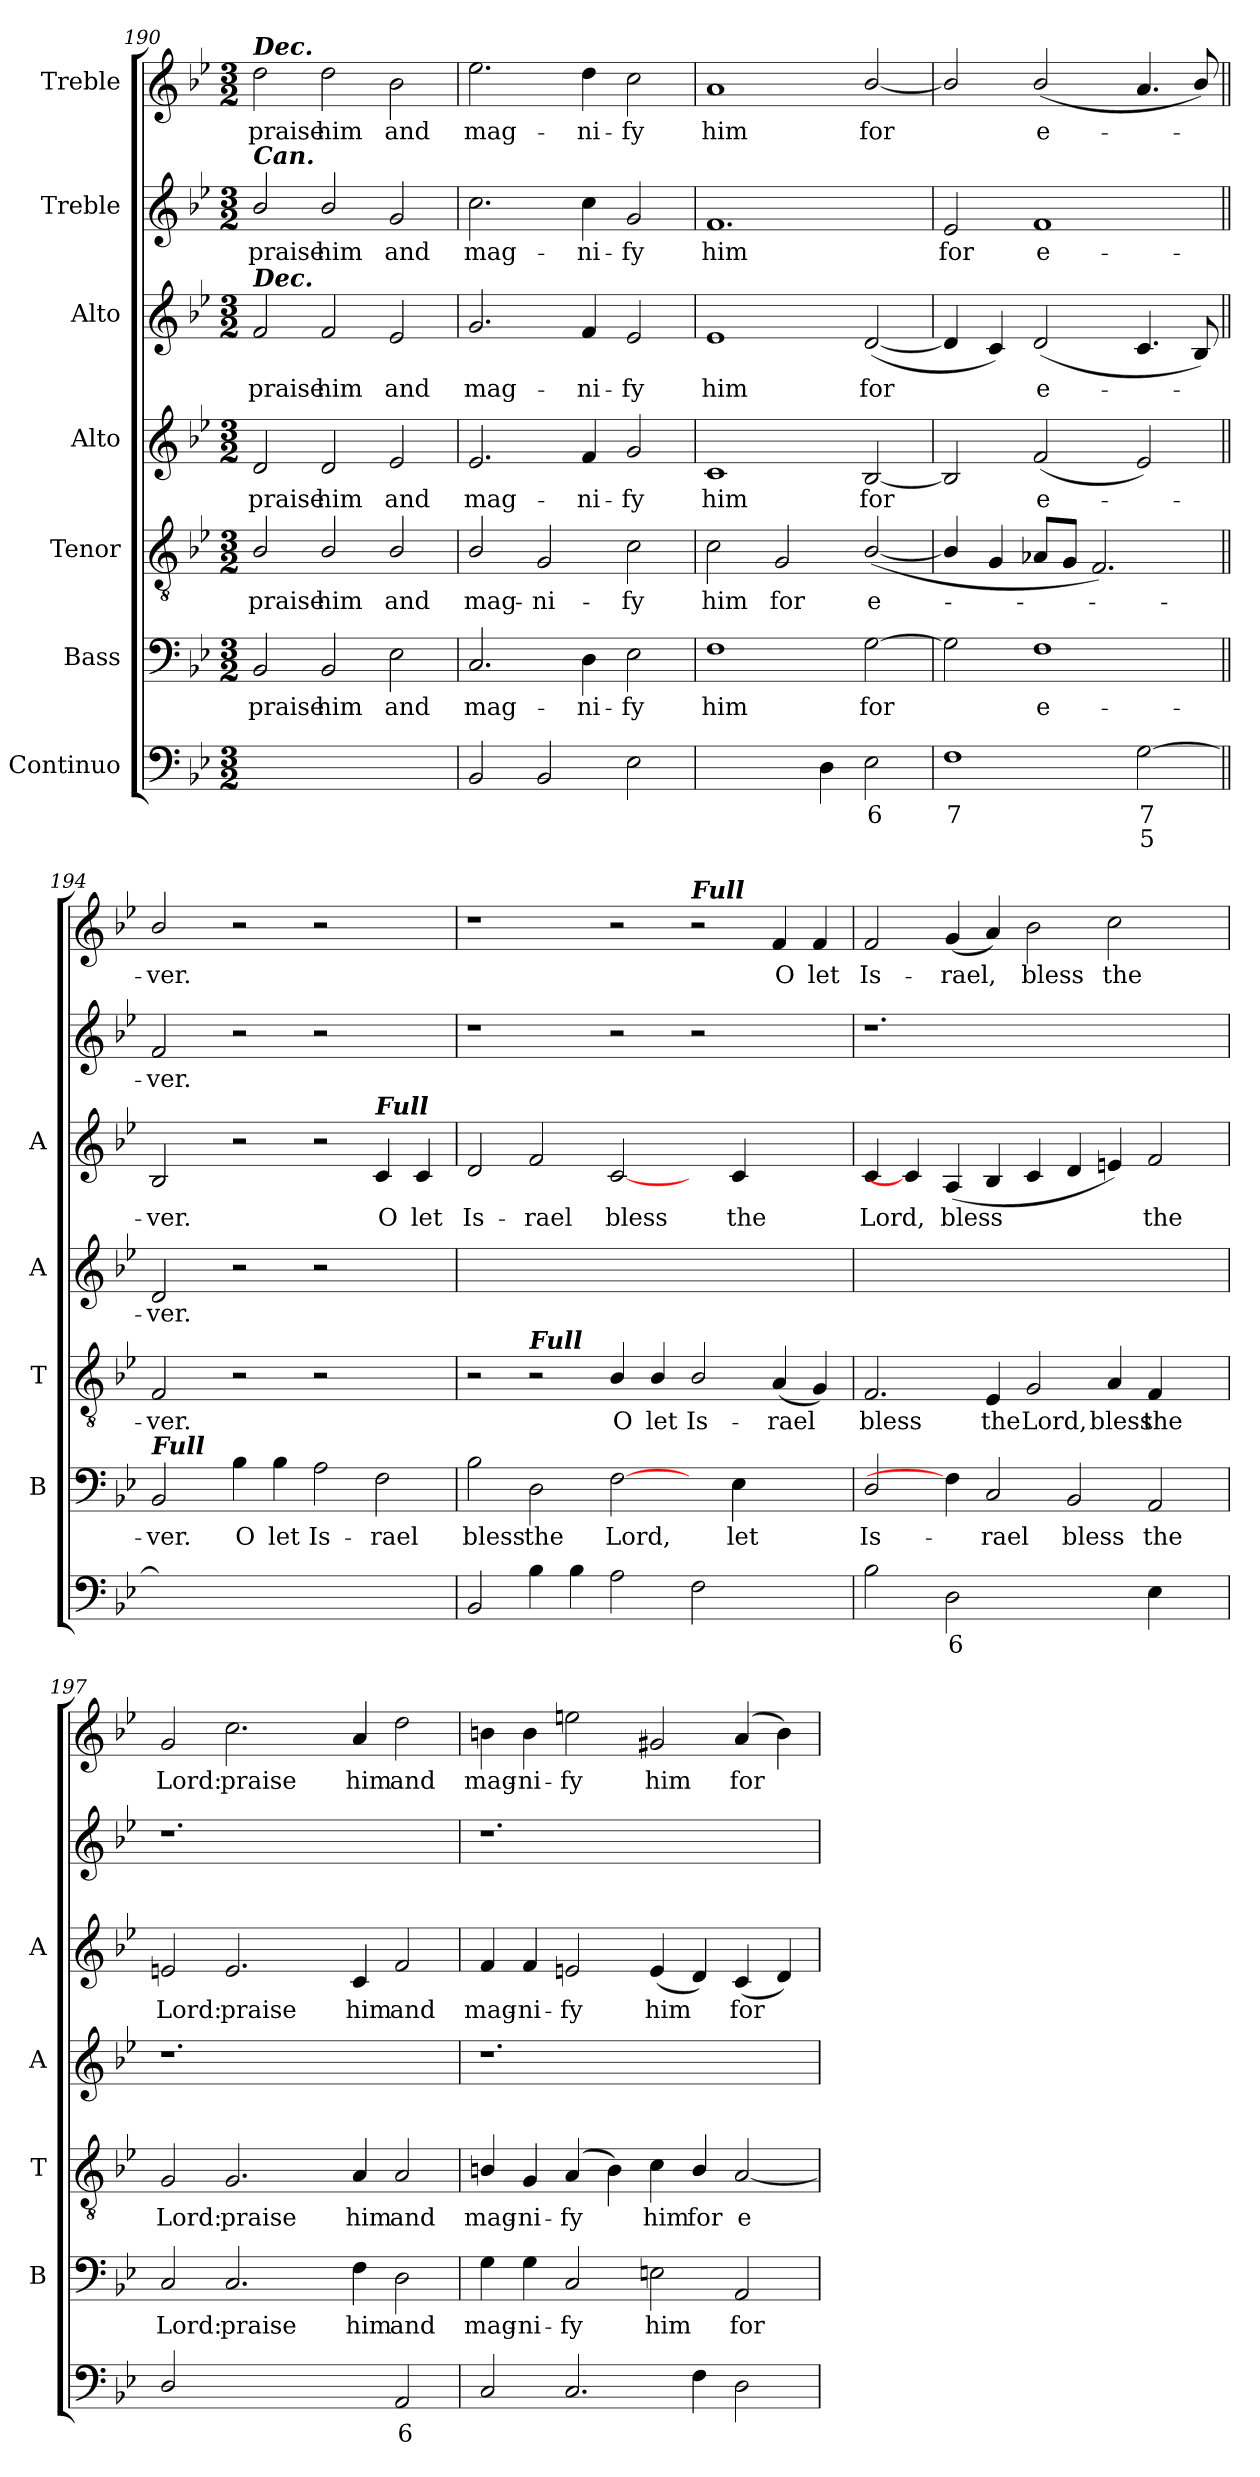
**kern	**text	**text	**kern	**text	**kern	**text	**kern	**text	**kern	**text	**kern	**text	**kern	**text
*part7	*part7	*part7	*part6	*part6	*part5	*part5	*part4	*part4	*part3	*part3	*part2	*part2	*part1	*part1
*staff7	*staff7	*staff7	*staff6	*staff6	*staff5	*staff5	*staff4	*staff4	*staff3	*staff3	*staff2	*staff2	*staff1	*staff1
*I"Continuo	*	*	*I"Bass	*	*I"Tenor	*	*I"Alto	*	*I"Alto	*	*I"Treble	*	*I"Treble	*
*	*	*	*I'B	*	*I'T	*	*I'A	*	*I'A	*	*	*	*	*
!!LO:PB:g=z
*clefF4	*	*	*clefF4	*	*clefGv2	*	*clefG2	*	*clefG2	*	*clefG2	*	*clefG2	*
*k[b-e-]	*	*	*k[b-e-]	*	*k[b-e-]	*	*k[b-e-]	*	*k[b-e-]	*	*k[b-e-]	*	*k[b-e-]	*
*B-:	*	*	*B-:	*	*B-:	*	*B-:	*	*B-:	*	*B-:	*	*B-:	*
*M3/2	*	*	*M3/2	*	*M3/2	*	*M3/2	*	*M3/2	*	*M3/2	*	*M3/2	*
=190	=190	=190	=190	=190	=190	=190	=190	=190	=190	=190	=190	=190	=190	=190
!	!	!	!	!	!	!	!	!	!	!	!	!	!LO:TX:a:Bi:t=Dec.	!
!	!	!	!	!	!	!	!	!	!	!	!LO:TX:a:Bi:t=Can.	!	!	!
!	!	!	!	!	!	!	!	!	!LO:TX:a:Bi:t=Dec.	!	!	!	!	!
!	!	!	!	!LO:LY:b	!	!LO:LY:b	!	!LO:LY:b	!	!LO:LY:b	!	!LO:LY:b	!	!LO:LY:b
1.ryy	.	.	2BB-/	praise	2B-/	praise	2d/	praise	2f/	praise	2b-/	praise	2dd\	praise
!	!	!	!	!LO:LY:b	!	!LO:LY:b	!	!LO:LY:b	!	!LO:LY:b	!	!LO:LY:b	!	!LO:LY:b
.	.	.	2BB-/	him	2B-/	him	2d/	him	2f/	him	2b-/	him	2dd\	him
!	!	!	!	!LO:LY:b	!	!LO:LY:b	!	!LO:LY:b	!	!LO:LY:b	!	!LO:LY:b	!	!LO:LY:b
.	.	.	2E-\	and	2B-/	and	2e-/	and	2e-/	and	2g/	and	2b-\	and
!!LO:LB:g=z
=191	=191	=191	=191	=191	=191	=191	=191	=191	=191	=191	=191	=191	=191	=191
!	!	!	!	!LO:LY:b	!	!LO:LY:b	!	!LO:LY:b	!	!LO:LY:b	!	!LO:LY:b	!	!LO:LY:b
2BB-/	.	.	2.C/	mag-	2B-/	mag-	2.e-/	mag-	2.g/	mag-	2.cc\	mag-	2.ee-\	mag-
!	!	!	!	!	!	!LO:LY:b	!	!	!	!	!	!	!	!
2BB-/	.	.	.	.	2G/	-ni-	.	.	.	.	.	.	.	.
!	!	!	!	!LO:LY:b	!	!	!	!LO:LY:b	!	!LO:LY:b	!	!LO:LY:b	!	!LO:LY:b
.	.	.	4D\	-ni-	.	.	4f/	-ni-	4f/	-ni-	4cc\	-ni-	4dd\	-ni-
!	!	!	!	!LO:LY:b	!	!LO:LY:b	!	!LO:LY:b	!	!LO:LY:b	!	!LO:LY:b	!	!LO:LY:b
2E-\	.	.	2E-\	-fy	2c\	-fy	2g/	-fy	2e-/	-fy	2g/	-fy	2cc\	-fy
=192	=192	=192	=192	=192	=192	=192	=192	=192	=192	=192	=192	=192	=192	=192
!	!LO:LY:b	!	!	!LO:LY:b	!	!LO:LY:b	!	!LO:LY:b	!	!LO:LY:b	!	!LO:LY:b	!	!LO:LY:b
[2C/yy	7	.	1F	him	2c\	him	1c	him	1e-	him	1.f	him	1a	him
!	!LO:LY:b	!	!	!	!	!LO:LY:b	!	!	!	!	!	!	!	!
4C/yy]	5	.	.	.	2G/	for	.	.	.	.	.	.	.	.
4D\	.	.	.	.	.	.	.	.	.	.	.	.	.	.
!	!LO:LY:b	!	!	!LO:LY:b	!	!LO:LY:b	!	!LO:LY:b	!	!LO:LY:b	!	!	!	!LO:LY:b
2E-\	6	.	[2G\	for	(<[2B-/	e-	[2B-/	for	(<[2d/	for	.	.	[2b-/	for
=193	=193	=193	=193	=193	=193	=193	=193	=193	=193	=193	=193	=193	=193	=193
!	!LO:LY:b	!	!	!	!	!	!	!	!	!	!	!LO:LY:b	!	!
1F	7	.	2G\]	.	4B-/]	.	2B-/]	.	4d/]	.	2e-/	for	2b-/]	.
.	.	.	.	.	4G/	.	.	.	4c/)	.	.	.	.	.
!	!	!	!	!LO:LY:b	!	!	!	!LO:LY:b	!	!LO:LY:b	!	!LO:LY:b	!	!LO:LY:b
.	.	.	1F	e-	8A-X/L	.	(<2f/	e-	(<2d/	e-	1f	e-	(<2b-/	e-
.	.	.	.	.	8G/J	.	.	.	.	.	.	.	.	.
.	.	.	.	.	2.F/)	.	.	.	.	.	.	.	.	.
!	!LO:LY:b	!LO:LY:b	!	!	!	!	!	!	!	!	!	!	!	!
[2G\	7	5	.	.	.	.	2e-/)	.	4.c/	.	.	.	4.a/	.
.	.	.	.	.	.	.	.	.	8B-/)	.	.	.	8b-/)	.
=194||	=194||	=194||	=194||	=194||	=194||	=194||	=194||	=194||	=194||	=194||	=194||	=194||	=194||	=194||
*	*	*	*	*	*	*	*	*	*	*	*	*	*MM160	*
!	!	!	!LO:TX:a:Bi:t=Full	!	!	!	!	!	!	!	!	!	!	!
!	!LO:LY:b	!	!	!LO:LY:b	!	!LO:LY:b	!	!LO:LY:b	!	!LO:LY:b	!	!LO:LY:b	!	!LO:LY:b
4G\yy]	6	.	2BB-/	-ver.	2F/	ver.	2d/	ver.	2B-/	ver.	2f/	-ver.	2b-/	ver.
!	!	!LO:LY:b	!	!	!	!	!	!	!	!	!	!	!	!
4G\yy	.	4	.	.	.	.	.	.	.	.	.	.	.	.
!	!LO:LY:b	!LO:LY:b	!	!LO:LY:b	!	!	!	!	!	!	!	!	!	!
[2F\yy	6	4	4B-\	O	2r	.	2r	.	2r	.	2r	.	2r	.
!	!	!	!	!LO:LY:b	!	!	!	!	!	!	!	!	!	!
.	.	.	4B-\	let	.	.	.	.	.	.	.	.	.	.
!	!LO:LY:b	!LO:LY:b	!	!LO:LY:b	!	!	!	!	!	!	!	!	!	!
2F\yy]	5	3	2A\	Is-	2r	.	2r	.	2r	.	2r	.	2r	.
!	!	!	!	!	!	!	!	!	!LO:TX:a:Bi:t=Full	!	!	!	!	!
!	!	!	!	!LO:LY:b	!	!	!	!	!	!LO:LY:b	!	!	!	!
2ryy	.	.	2F\	-rael	2ryy	.	2ryy	.	4c/	O	2ryy	.	2ryy	.
!	!	!	!	!	!	!	!	!	!	!LO:LY:b	!	!	!	!
.	.	.	.	.	.	.	.	.	4c/	let	.	.	.	.
=195	=195	=195	=195	=195	=195	=195	=195	=195	=195	=195	=195	=195	=195	=195
!	!	!	!	!LO:LY:b	!	!	!	!	!	!LO:LY:b	!	!	!	!
2BB-/	.	.	2B-\	bless	2r	.	1.ryy	.	2d/	Is-	1r	.	1r	.
!	!	!	!	!	!LO:TX:a:Bi:t=Full	!	!	!	!	!	!	!	!	!
!	!	!	!	!LO:LY:b	!	!	!	!	!	!LO:LY:b	!	!	!	!
4B-\	.	.	2D\	the	2r	.	.	.	2f/	-rael	.	.	.	.
4B-\	.	.	.	.	.	.	.	.	.	.	.	.	.	.
!	!	!	!	!LO:LY:b	!	!LO:LY:b	!	!	!	!LO:LY:b	!	!	!	!
2A\	.	.	[2F\	Lord,	4B-/	O	.	.	[2c/	bless	2r	.	2r	.
!	!	!	!	!	!	!LO:LY:b	!	!	!	!	!	!	!	!
.	.	.	.	.	4B-/	let	.	.	.	.	.	.	.	.
!	!	!	!	!	!	!	!	!	!	!	!	!	!LO:TX:a:Bi:t=Full	!
!	!	!	!	!	!	!LO:LY:b	!	!	!	!	!	!	!	!
2F\	.	.	4ryy	.	2B-/	Is-	1ryy	.	4ryy	.	2r	.	2r	.
!	!	!	!	!LO:LY:b	!	!	!	!	!	!LO:LY:b	!	!	!	!
.	.	.	4E-\	let	.	.	.	.	4c/	the	.	.	.	.
!	!	!	!	!	!	!LO:LY:b	!	!	!	!	!	!	!	!LO:LY:b
2ryy	.	.	2ryy	.	(<4A/	-rael	.	.	2ryy	.	2ryy	.	4f/	O
!	!	!	!	!	!	!	!	!	!	!	!	!	!	!LO:LY:b
.	.	.	.	.	4G/)	.	.	.	.	.	.	.	4f/	let
!!LO:PB:g=z
=196	=196	=196	=196	=196	=196	=196	=196	=196	=196	=196	=196	=196	=196	=196
*	*	*	*	*	*	*	*	*	*	*	*	*	*MM160	*
!	!	!	!	!LO:LY:b	!	!LO:LY:b	!	!	!	!LO:LY:b	!	!	!	!LO:LY:b
2B-\	.	.	2D/	Is-	2.F/	bless	1.ryy	.	4c/	Lord,	1.r	.	2f/	Is-
.	.	.	.	.	.	.	.	.	4c/]	.	.	.	.	.
!	!LO:LY:b	!	!	!	!	!	!	!	!	!LO:LY:b	!	!	!	!LO:LY:b
2D\	6	.	4F\]	.	.	.	.	.	(<4A/	bless	.	.	(<4g/	-rael,
!	!	!	!	!LO:LY:b	!	!LO:LY:b	!	!	!	!	!	!	!	!
.	.	.	2C/	-rael	4E-/	the	.	.	4B-/	.	.	.	4a/)	.
!	!LO:LY:b	!	!	!	!	!LO:LY:b	!	!	!	!	!	!	!	!LO:LY:b
[2F\yy	4	.	.	.	2G/	Lord,	.	.	4c/	.	.	.	2b-\	bless
!	!	!	!	!LO:LY:b	!	!	!	!	!	!	!	!	!	!
.	.	.	2BB-/	bless	.	.	.	.	4d/	.	.	.	.	.
!	!LO:LY:b	!	!	!	!	!LO:LY:b	!	!	!	!	!	!	!	!LO:LY:b
4F\yy]	3	.	.	.	4A/	bless	2.ryy	.	4en/)	.	2.ryy	.	2cc\	the
!	!	!	!	!LO:LY:b	!	!LO:LY:b	!	!	!	!LO:LY:b	!	!	!	!
4E-\	.	.	2AA/	the	4F/	the	.	.	2f/	the	.	.	.	.
4ryy	.	.	.	.	4ryy	.	.	.	.	.	.	.	4ryy	.
!!LO:LB:g=z
=197	=197	=197	=197	=197	=197	=197	=197	=197	=197	=197	=197	=197	=197	=197
*	*	*	*	*	*	*	*	*	*	*	*	*	*MM160	*
!	!	!	!	!LO:LY:b	!	!LO:LY:b	!	!	!	!LO:LY:b	!	!	!	!LO:LY:b
2D/	.	.	2C/	Lord:	2G/	Lord:	1.r	.	2en/	Lord:	1.r	.	2g/	Lord:
!	!LO:LY:b	!LO:LY:b	!	!LO:LY:b	!	!LO:LY:b	!	!	!	!LO:LY:b	!	!	!	!LO:LY:b
[4C/yy	5	4	2.C/	praise	2.G/	praise	.	.	2.e/	praise	.	.	2.cc\	praise
!	!LO:LY:b	!LO:LY:b	!	!	!	!	!	!	!	!	!	!	!	!
4C/yy]	6	3	.	.	.	.	.	.	.	.	.	.	.	.
!	!LO:LY:b	!LO:LY:b	!	!	!	!	!	!	!	!	!	!	!	!
[4BB-/yy	6	3	.	.	.	.	.	.	.	.	.	.	.	.
!	!	!LO:LY:b	!	!LO:LY:b	!	!LO:LY:b	!	!	!	!LO:LY:b	!	!	!	!LO:LY:b
4BB-/yy]	.	4	4F\	him	4A/	him	.	.	4c/	him	.	.	4a/	him
!	!LO:LY:b	!	!	!LO:LY:b	!	!LO:LY:b	!	!	!	!LO:LY:b	!	!	!	!LO:LY:b
2AA/	6	.	2D\	and	2A/	and	2ryy	.	2f/	and	2ryy	.	2dd\	and
=198	=198	=198	=198	=198	=198	=198	=198	=198	=198	=198	=198	=198	=198	=198
!	!	!	!	!LO:LY:b	!	!LO:LY:b	!	!	!	!LO:LY:b	!	!	!	!LO:LY:b
2C/	.	.	4G\	mag-	4Bn/	mag-	1.r	.	4f/	mag-	1.r	.	4bn\	mag-
!	!	!	!	!LO:LY:b	!	!LO:LY:b	!	!	!	!LO:LY:b	!	!	!	!LO:LY:b
.	.	.	4G\	-ni-	4G/	-ni-	.	.	4f/	-ni-	.	.	4b\	-ni-
!	!	!	!	!LO:LY:b	!	!LO:LY:b	!	!	!	!LO:LY:b	!	!	!	!LO:LY:b
2.C/	.	.	2C/	-fy	(<4A/	-fy	.	.	2en/	-fy	.	.	2een\	-fy
.	.	.	.	.	4B\)	.	.	.	.	.	.	.	.	.
!	!	!	!	!LO:LY:b	!	!LO:LY:b	!	!	!	!LO:LY:b	!	!	!	!LO:LY:b
.	.	.	2En\	him	4c\	him	.	.	(<4e/	him	.	.	2g#X/	him
!	!	!	!	!	!	!LO:LY:b	!	!	!	!	!	!	!	!
4F\	.	.	.	.	4B/	for	.	.	4d/)	.	.	.	.	.
!	!	!	!	!LO:LY:b	!	!LO:LY:b	!	!	!	!LO:LY:b	!	!	!	!LO:LY:b
2D\	.	.	2AA/	for	[2A/	e-	2ryy	.	(<4c/	for	2ryy	.	(<4a/	for
.	.	.	.	.	.	.	.	.	4d/)	.	.	.	4b\)	.
=	=	=	=	=	=	=	=	=	=	=	=	=	=	=
*-	*-	*-	*-	*-	*-	*-	*-	*-	*-	*-	*-	*-	*-	*-
